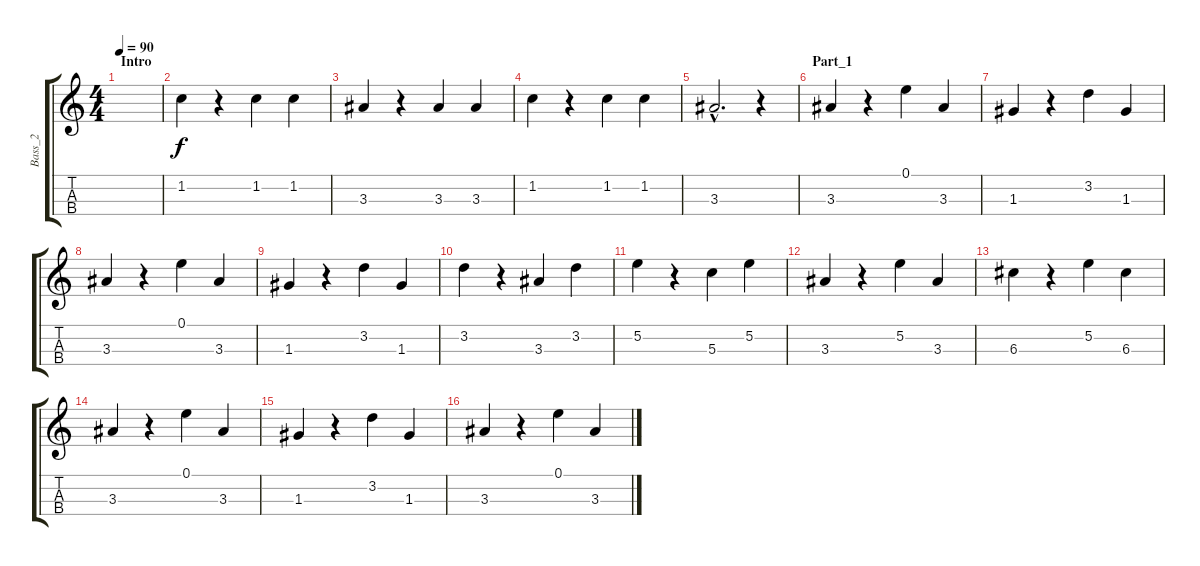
\track ("Bass_2" "Bass_2") {instrument electricguitarmuted}
\staff {score tabs}
\tuning (E4 B3 G3 D3) {hide}
\ts (4 4)
\section ("" "Intro")
\tempo 90
\clef g2
\ks c
|
1.2.4 r.4 1.2.4 1.2.4 |
3.3.4 r.4 3.3.4 3.3.4 |
1.2.4 r.4 1.2.4 1.2.4 |
3.3{hac}.2{d} r.4 |
\section ("" "Part_1")
3.3.4 r.4 0.1.4 3.3.4 |
1.3.4 r.4 3.2.4 1.3.4 |
3.3.4 r.4 0.1.4 3.3.4 |
1.3.4 r.4 3.2.4 1.3.4 |
3.2.4 r.4 3.3.4 3.2.4 |
5.2.4 r.4 5.3.4 5.2.4 |
3.3.4 r.4 5.2.4 3.3.4 |
6.3.4 r.4 5.2.4 6.3.4 |
3.3.4 r.4 0.1.4 3.3.4 |
1.3.4 r.4 3.2.4 1.3.4 |
3.3.4 r.4 0.1.4 3.3.4
